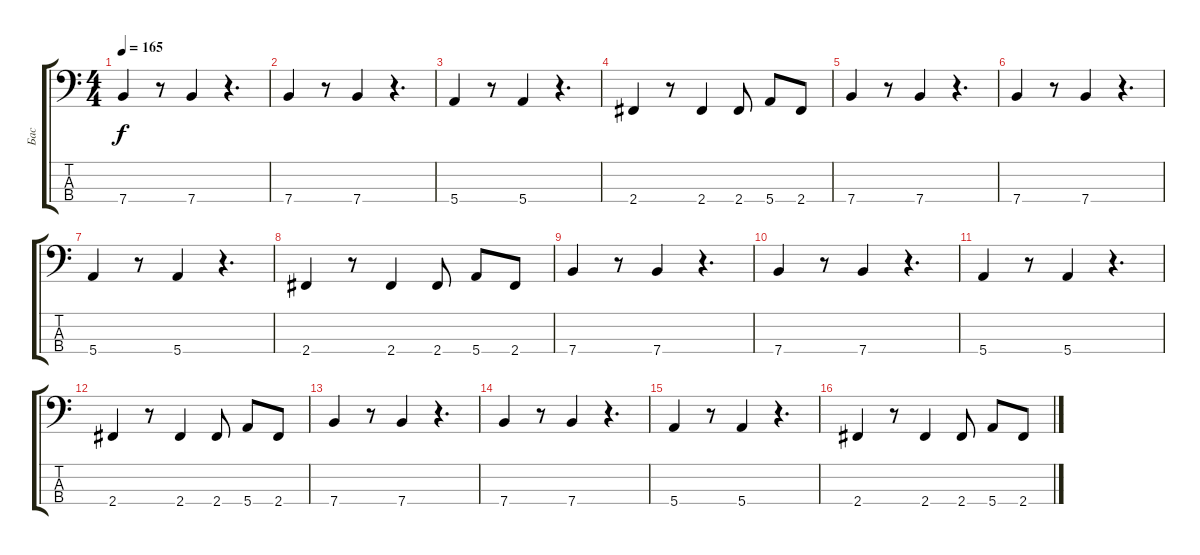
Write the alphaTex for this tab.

\track ("Бас" "Бас") {instrument electricbassfinger}
\staff {score tabs}
\tuning (G2 D2 A1 E1) {hide}
\ts (4 4)
\tempo 165
\clef f4
\ks c
7.4.4{dy f} r.8 7.4.4 r.4{d} |
7.4.4 r.8 7.4.4 r.4{d} |
5.4.4 r.8 5.4.4 r.4{d} |
2.4.4 r.8 2.4.4 2.4.8 5.4.8 2.4.8 |
7.4.4 r.8 7.4.4 r.4{d} |
7.4.4 r.8 7.4.4 r.4{d} |
5.4.4 r.8 5.4.4 r.4{d} |
2.4.4 r.8 2.4.4 2.4.8 5.4.8 2.4.8 |
7.4.4 r.8 7.4.4 r.4{d} |
7.4.4 r.8 7.4.4 r.4{d} |
5.4.4 r.8 5.4.4 r.4{d} |
2.4.4 r.8 2.4.4 2.4.8 5.4.8 2.4.8 |
7.4.4 r.8 7.4.4 r.4{d} |
7.4.4 r.8 7.4.4 r.4{d} |
5.4.4 r.8 5.4.4 r.4{d} |
2.4.4 r.8 2.4.4 2.4.8 5.4.8 2.4.8
